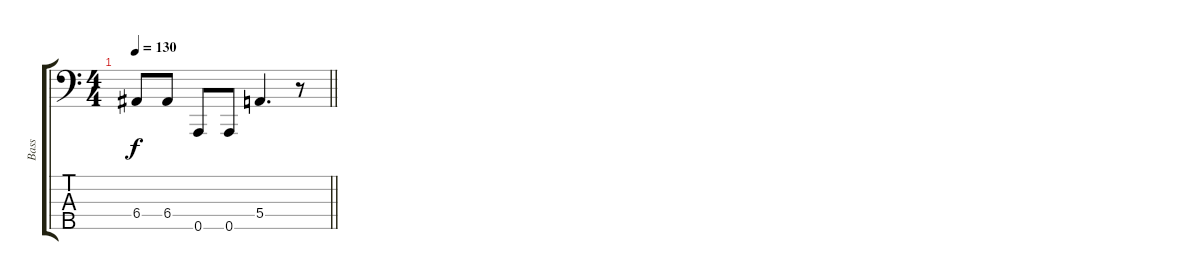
\track ("Bass" "Bass") {instrument electricbasspick}
\staff {score tabs}
\tuning (G2 D2 A1 E1 A0) {hide}
\ts (4 4)
\tempo 130
\clef f4
\barLineRight lightlight
\ks c
6.4.8{dy f} 6.4.8 0.5.8 0.5.8 5.4.4{d} r.8
